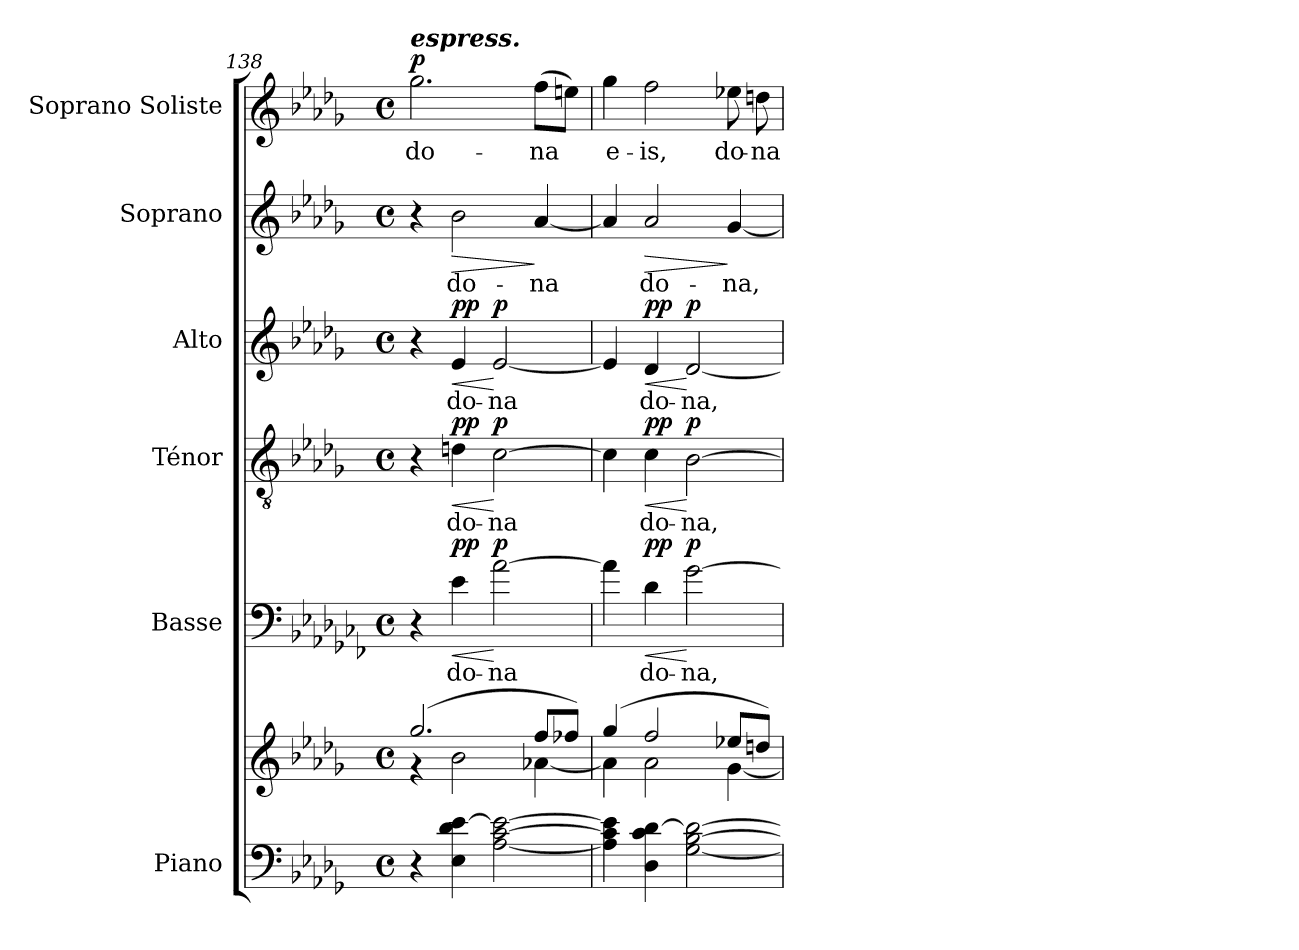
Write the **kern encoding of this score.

**kern	**kern	**kern	**text	**dynam	**kern	**text	**dynam	**kern	**text	**dynam	**kern	**text	**dynam	**kern	**text	**dynam
*part6	*part6	*part5	*part5	*part5	*part4	*part4	*part4	*part3	*part3	*part3	*part2	*part2	*part2	*part1	*part1	*part1
*staff7	*staff6	*staff5	*staff5	*staff5	*staff4	*staff4	*staff4	*staff3	*staff3	*staff3	*staff2	*staff2	*staff2	*staff1	*staff1	*staff1
*I"Piano	*	*I"Basse	*	*	*I"Ténor	*	*	*I"Alto	*	*	*I"Soprano	*	*	*I"Soprano Soliste	*	*
*I'Pno.	*	*I'B.	*	*	*I'T.	*	*	*I'A.	*	*	*I'S.	*	*	*	*	*
*clefF4	*clefG2	*clefF4	*	*	*clefGv2	*	*	*clefG2	*	*	*clefG2	*	*	*clefG2	*	*
*	*	*ITrd8c14	*	*	*	*	*	*	*	*	*	*	*	*	*	*
*k[b-e-a-d-g-]	*k[b-e-a-d-g-]	*k[b-e-a-d-g-c-f-]	*	*	*k[b-e-a-d-g-]	*	*	*k[b-e-a-d-g-]	*	*	*k[b-e-a-d-g-]	*	*	*k[b-e-a-d-g-]	*	*
*M4/4	*M4/4	*M4/4	*	*	*M4/4	*	*	*M4/4	*	*	*M4/4	*	*	*M4/4	*	*
*met(c)	*met(c)	*met(c)	*	*	*met(c)	*	*	*met(c)	*	*	*met(c)	*	*	*met(c)	*	*
=138	=138	=138	=138	=138	=138	=138	=138	=138	=138	=138	=138	=138	=138	=138	=138	=138
*	*^	*	*	*	*	*	*	*	*	*	*	*	*	*	*	*
!	!	!	!	!	!	!	!	!	!	!	!	!	!	!	!LO:TX:a:Bi:t=espress.	!	!
!	!	!	!	!	!	!	!	!	!	!	!	!	!	!	!	!	!LO:DY:a
4r	(2.gg-/	4r	4r	.	.	4r	.	.	4r	.	.	4r	.	.	2.gg-\	do-	p
!	!	!	!	!	!LO:HP:b	!	!	!LO:HP:b	!	!	!LO:HP:b	!	!	!LO:HP:b	!	!	!
!	!	!	!	!	!LO:DY:n=1:a	!	!	!LO:DY:n=1:a	!	!	!LO:DY:n=1:a	!	!	!	!	!	!
4E-\ 4d-\ [4e-\	.	2b-\	4E-i\	-do-	< pp	4dn\	do-	< pp	4e-/	do-	< pp	2b-\	do-	>	.	.	.
!	!	!	!	!	!LO:DY:n=2:a	!	!	!LO:DY:n=2:a	!	!	!LO:DY:n=2:a	!	!	!	!	!	!
[2A-\ [2c\ 2e-\_	.	.	[2A-i\	-na	[ p	[2c\	-na	[ p	[2e-/	-na	[ p	.	.	.	.	.	.
.	8ff/L	[4a-X\	.	.	.	.	.	.	.	.	.	[4a-/	-na	]	(8ff\L	-na	.
.	8ff-X/J)	.	.	.	.	.	.	.	.	.	.	.	.	.	8een\J)	.	.
=139	=139	=139	=139	=139	=139	=139	=139	=139	=139	=139	=139	=139	=139	=139	=139	=139	=139
4A-\] 4c\] 4e-\]	(4gg-/	4a-\]	4A-i\]	.	.	4c\]	.	.	4e-/]	.	.	4a-/]	.	.	4gg-\	e-	.
!	!	!	!	!	!LO:HP:b	!	!	!LO:HP:b	!	!	!LO:HP:b	!	!	!LO:HP:b	!	!	!
!	!	!	!	!	!LO:DY:n=1:a	!	!	!LO:DY:n=1:a	!	!	!LO:DY:n=1:a	!	!	!	!	!	!
4D-\ 4c\ [4d-\	2ff/	2a-\	4D-i\	do-	< pp	4c\	do-	< pp	4d-/	do-	< pp	2a-/	do-	>	2ff\	-is,	.
!	!	!	!	!	!LO:DY:n=2:a	!	!	!LO:DY:n=2:a	!	!	!LO:DY:n=2:a	!	!	!	!	!	!
[2G-\ [2B-\ 2d-\_	.	.	[2G-i\	-na,	[ p	[2B-\	-na,	[ p	[2d-/	-na,	[ p	.	.	.	.	.	.
.	8ee-X/L	[4g-\	.	.	.	.	.	.	.	.	.	[4g-/	-na,	]	8ee-X\	do-	.
.	8ddn/J)	.	.	.	.	.	.	.	.	.	.	.	.	.	8ddn\	-na	.
*	*v	*v	*	*	*	*	*	*	*	*	*	*	*	*	*	*	*
=	=	=	=	=	=	=	=	=	=	=	=	=	=	=	=	=
*-	*-	*-	*-	*-	*-	*-	*-	*-	*-	*-	*-	*-	*-	*-	*-	*-
